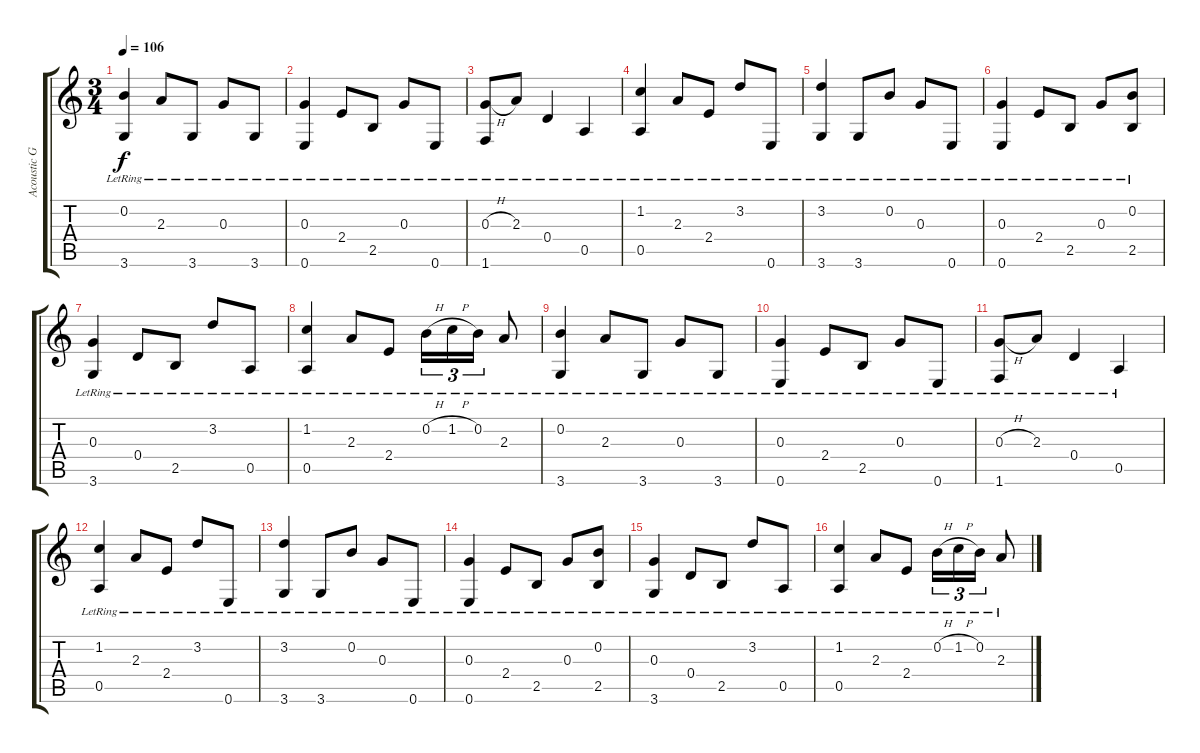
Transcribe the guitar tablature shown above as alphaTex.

\track ("Acoustic Guitar" "Acoustic G") {instrument acousticguitarsteel}
\staff {score tabs}
\tuning (E4 B3 G3 D3 A2 E2) {hide}
\ts (3 4)
\tempo 106
\clef g2
\ks c
(0.2{lr} 3.6{lr}).4{dy f} 2.3{lr}.8 3.6{lr}.8 0.3{lr}.8 3.6{lr}.8 |
(0.3{lr} 0.6{lr}).4 2.4{lr}.8 2.5{lr}.8 0.3{lr}.8 0.6{lr}.8 |
(0.3{h lr} 1.6{lr}).8 2.3{lr}.8 0.4{lr}.4 0.5{lr}.4 |
(1.2{lr} 0.5{lr}).4 2.3{lr}.8 2.4{lr}.8 3.2{lr}.8 0.6{lr}.8 |
(3.2{lr} 3.6{lr}).4 3.6{lr}.8 0.2{lr}.8 0.3{lr}.8 0.6{lr}.8 |
(0.3{lr} 0.6{lr}).4 2.4{lr}.8 2.5{lr}.8 0.3{lr}.8 (0.2{lr} 2.5{lr}).8 |
(0.3{lr} 3.6{lr}).4 0.4{lr}.8 2.5{lr}.8 3.2{lr}.8 0.5{lr}.8 |
(1.2{lr} 0.5{lr}).4 2.3{lr}.8 2.4{lr}.8 0.2{h lr}.16{tu (3 2)} 1.2{h lr}.16{tu (3 2)} 0.2{lr}.16{tu (3 2)} 2.3{lr}.8 |
(0.2{lr} 3.6{lr}).4 2.3{lr}.8 3.6{lr}.8 0.3{lr}.8 3.6{lr}.8 |
(0.3{lr} 0.6{lr}).4 2.4{lr}.8 2.5{lr}.8 0.3{lr}.8 0.6{lr}.8 |
(0.3{h lr} 1.6{lr}).8 2.3{lr}.8 0.4{lr}.4 0.5{lr}.4 |
(1.2{lr} 0.5{lr}).4 2.3{lr}.8 2.4{lr}.8 3.2{lr}.8 0.6{lr}.8 |
(3.2{lr} 3.6{lr}).4 3.6{lr}.8 0.2{lr}.8 0.3{lr}.8 0.6{lr}.8 |
(0.3{lr} 0.6{lr}).4 2.4{lr}.8 2.5{lr}.8 0.3{lr}.8 (0.2{lr} 2.5{lr}).8 |
(0.3{lr} 3.6{lr}).4 0.4{lr}.8 2.5{lr}.8 3.2{lr}.8 0.5{lr}.8 |
(1.2{lr} 0.5{lr}).4 2.3{lr}.8 2.4{lr}.8 0.2{h lr}.16{tu (3 2)} 1.2{h lr}.16{tu (3 2)} 0.2{lr}.16{tu (3 2)} 2.3{lr}.8
